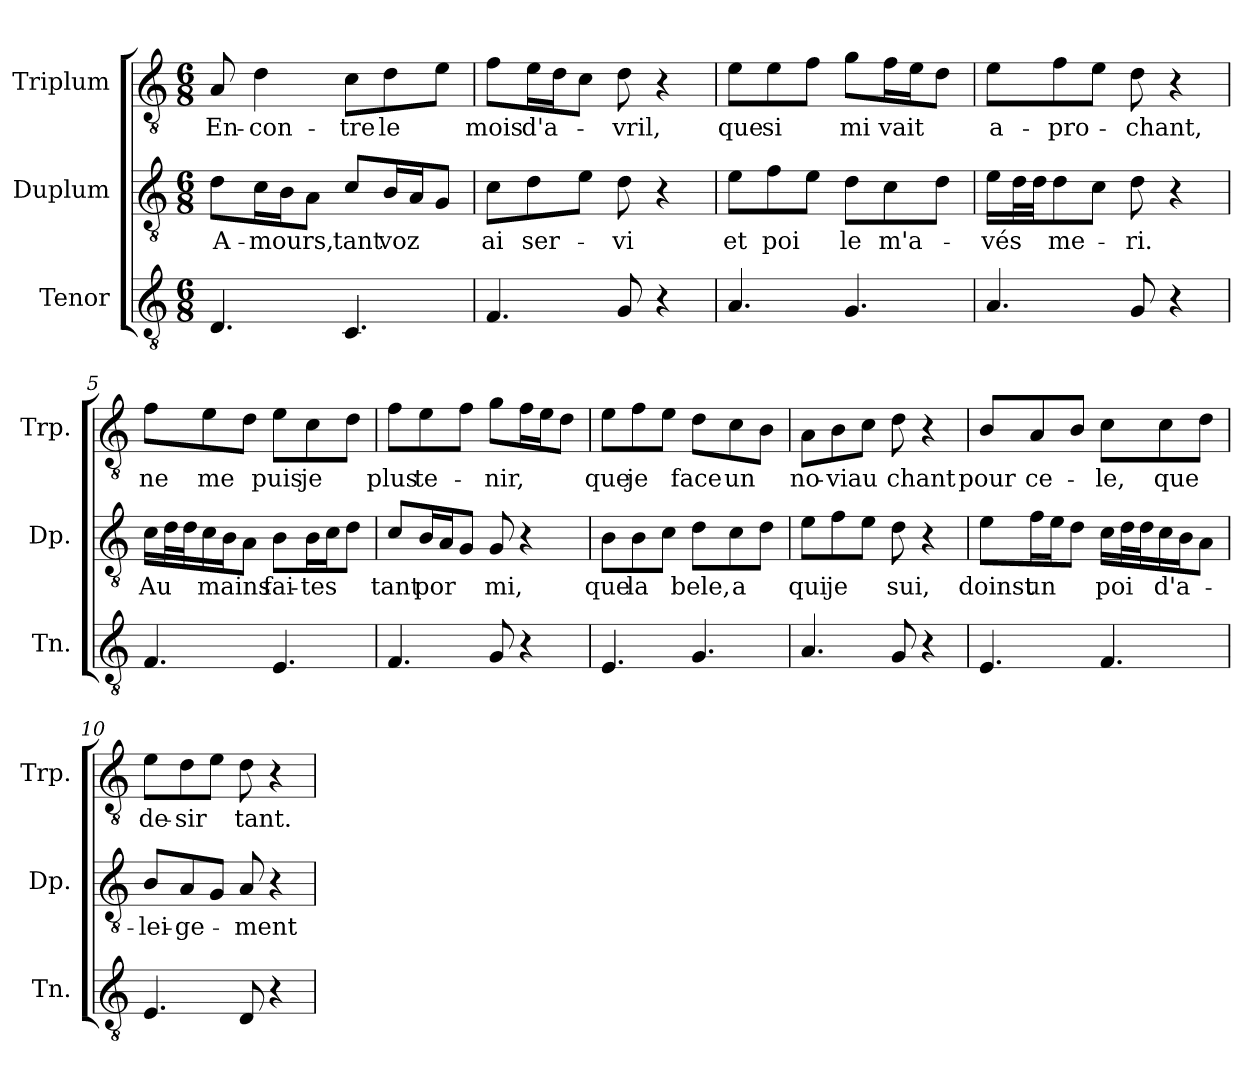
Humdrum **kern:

**kern	**kern	**text	**kern	**text
*part3	*part2	*part2	*part1	*part1
*staff3	*staff2	*staff2	*staff1	*staff1
*I"Tenor	*I"Duplum	*	*I"Triplum	*
*I'Tn.	*I'Dp.	*	*I'Trp.	*
*clefGv2	*clefGv2	*	*clefGv2	*
*k[]	*k[]	*	*k[]	*
*M6/8	*M6/8	*	*M6/8	*
=1	=1	=1	=1	=1
!	!	!LO:LY:b	!	!LO:LY:b
4.D/	8d\L	A-	8A/	En-
!	!	!LO:LY:b	!	!LO:LY:b
.	16c\L	-mours,	4d\	-con-
.	16B\J	.	.	.
.	8A\J	.	.	.
!	!	!LO:LY:b	!	!LO:LY:b
4.C/	8c/L	tant	8c\L	-tre
!	!	!LO:LY:b	!	!LO:LY:b
.	16B/L	voz	8d\	le
.	16A/J	.	.	.
.	8G/J	.	8e\J	.
=2	=2	=2	=2	=2
!	!	!LO:LY:b	!	!LO:LY:b
4.F/	8c\L	ai	8f\L	mois
!	!	!LO:LY:b	!	!LO:LY:b
.	8d\	ser-	16e\L	d'a-
.	.	.	16d\J	.
.	8e\J	.	8c\J	.
!	!	!LO:LY:b	!	!LO:LY:b
8G/	8d\	-vi	8d\	-vril,
4r	4r	.	4r	.
=3	=3	=3	=3	=3
!	!	!LO:LY:b	!	!LO:LY:b
4.A/	8e\L	et	8e\L	que
!	!	!LO:LY:b	!	!LO:LY:b
.	8f\	poi	8e\	si
.	8e\J	.	8f\J	.
!	!	!LO:LY:b	!	!LO:LY:b
4.G/	8d\L	le	8g\L	mi
!	!	!LO:LY:b	!	!LO:LY:b
.	8c\	m'a-	16f\L	vait
.	.	.	16e\J	.
.	8d\J	.	8d\J	.
=4	=4	=4	=4	=4
!	!	!LO:LY:b	!	!LO:LY:b
4.A/	16e\LL	-vés	8e\L	a-
*	*tremolo	*	*	*
.	32d\	.	.	.
.	32d\JJJ	.	.	.
*	*Xtremolo	*	*	*
!	!	!LO:LY:b	!	!LO:LY:b
.	8d\	me-	8f\	-pro-
.	8c\J	.	8e\J	.
!	!	!LO:LY:b	!	!LO:LY:b
8G/	8d\	-ri.	8d\	-chant,
4r	4r	.	4r	.
!!LO:LB:g=z
=5	=5	=5	=5	=5
!	!	!LO:LY:b	!	!LO:LY:b
4.F/	16c\LL	Au	8f\L	ne
*	*tremolo	*	*	*
.	32d\	.	.	.
.	32d\	.	.	.
*	*Xtremolo	*	*	*
!	!	!LO:LY:b	!	!LO:LY:b
.	16c\	mains	8e\	me
.	16B\J	.	.	.
.	8A\J	.	8d\J	.
!	!	!LO:LY:b	!	!LO:LY:b
4.E/	8B\L	fai-	8e\L	puis
!	!	!LO:LY:b	!	!LO:LY:b
.	16B\L	-tes	8c\	je
.	16c\J	.	.	.
.	8d\J	.	8d\J	.
=6	=6	=6	=6	=6
!	!	!LO:LY:b	!	!LO:LY:b
4.F/	8c/L	tant	8f\L	plus
!	!	!LO:LY:b	!	!LO:LY:b
.	16B/L	por	8e\	te-
.	16A/J	.	.	.
.	8G/J	.	8f\J	.
!	!	!LO:LY:b	!	!LO:LY:b
8G/	8G/	mi,	8g\L	-nir,
4r	4r	.	16f\L	.
.	.	.	16e\J	.
.	.	.	8d\J	.
=7	=7	=7	=7	=7
!	!	!LO:LY:b	!	!LO:LY:b
4.E/	8B\L	que	8e\L	que
!	!	!LO:LY:b	!	!LO:LY:b
.	8B\	la	8f\	je
.	8c\J	.	8e\J	.
!	!	!LO:LY:b	!	!LO:LY:b
4.G/	8d\L	bele,	8d\L	face
!	!	!LO:LY:b	!	!LO:LY:b
.	8c\	a	8c\	un
.	8d\J	.	8B\J	.
=8	=8	=8	=8	=8
!	!	!LO:LY:b	!	!LO:LY:b
4.A/	8e\L	qui	8A\L	no-
!	!	!LO:LY:b	!	!LO:LY:b
.	8f\	je	8B\	-viau
.	8e\J	.	8c\J	.
!	!	!LO:LY:b	!	!LO:LY:b
8G/	8d\	sui,	8d\	chant
4r	4r	.	4r	.
=9	=9	=9	=9	=9
!	!	!LO:LY:b	!	!LO:LY:b
4.E/	8e\L	doinst	8B/L	pour
!	!	!LO:LY:b	!	!LO:LY:b
.	16f\L	un	8A/	ce-
.	16e\J	.	.	.
.	8d\J	.	8B/J	.
!	!	!LO:LY:b	!	!LO:LY:b
4.F/	16c\LL	poi	8c\L	-le,
*	*tremolo	*	*	*
.	32d\	.	.	.
.	32d\	.	.	.
*	*Xtremolo	*	*	*
!	!	!LO:LY:b	!	!LO:LY:b
.	16c\	d'a-	8c\	que
.	16B\J	.	.	.
.	8A\J	.	8d\J	.
!!LO:LB:g=z
=10	=10	=10	=10	=10
!	!	!LO:LY:b	!	!LO:LY:b
4.E/	8B/L	-lei-	8e\L	de-
!	!	!LO:LY:b	!	!LO:LY:b
.	8A/	-ge-	8d\	-sir
.	8G/J	.	8e\J	.
!	!	!LO:LY:b	!	!LO:LY:b
8D/	8A/	-ment	8d\	tant.
4r	4r	.	4r	.
=	=	=	=	=
*-	*-	*-	*-	*-
